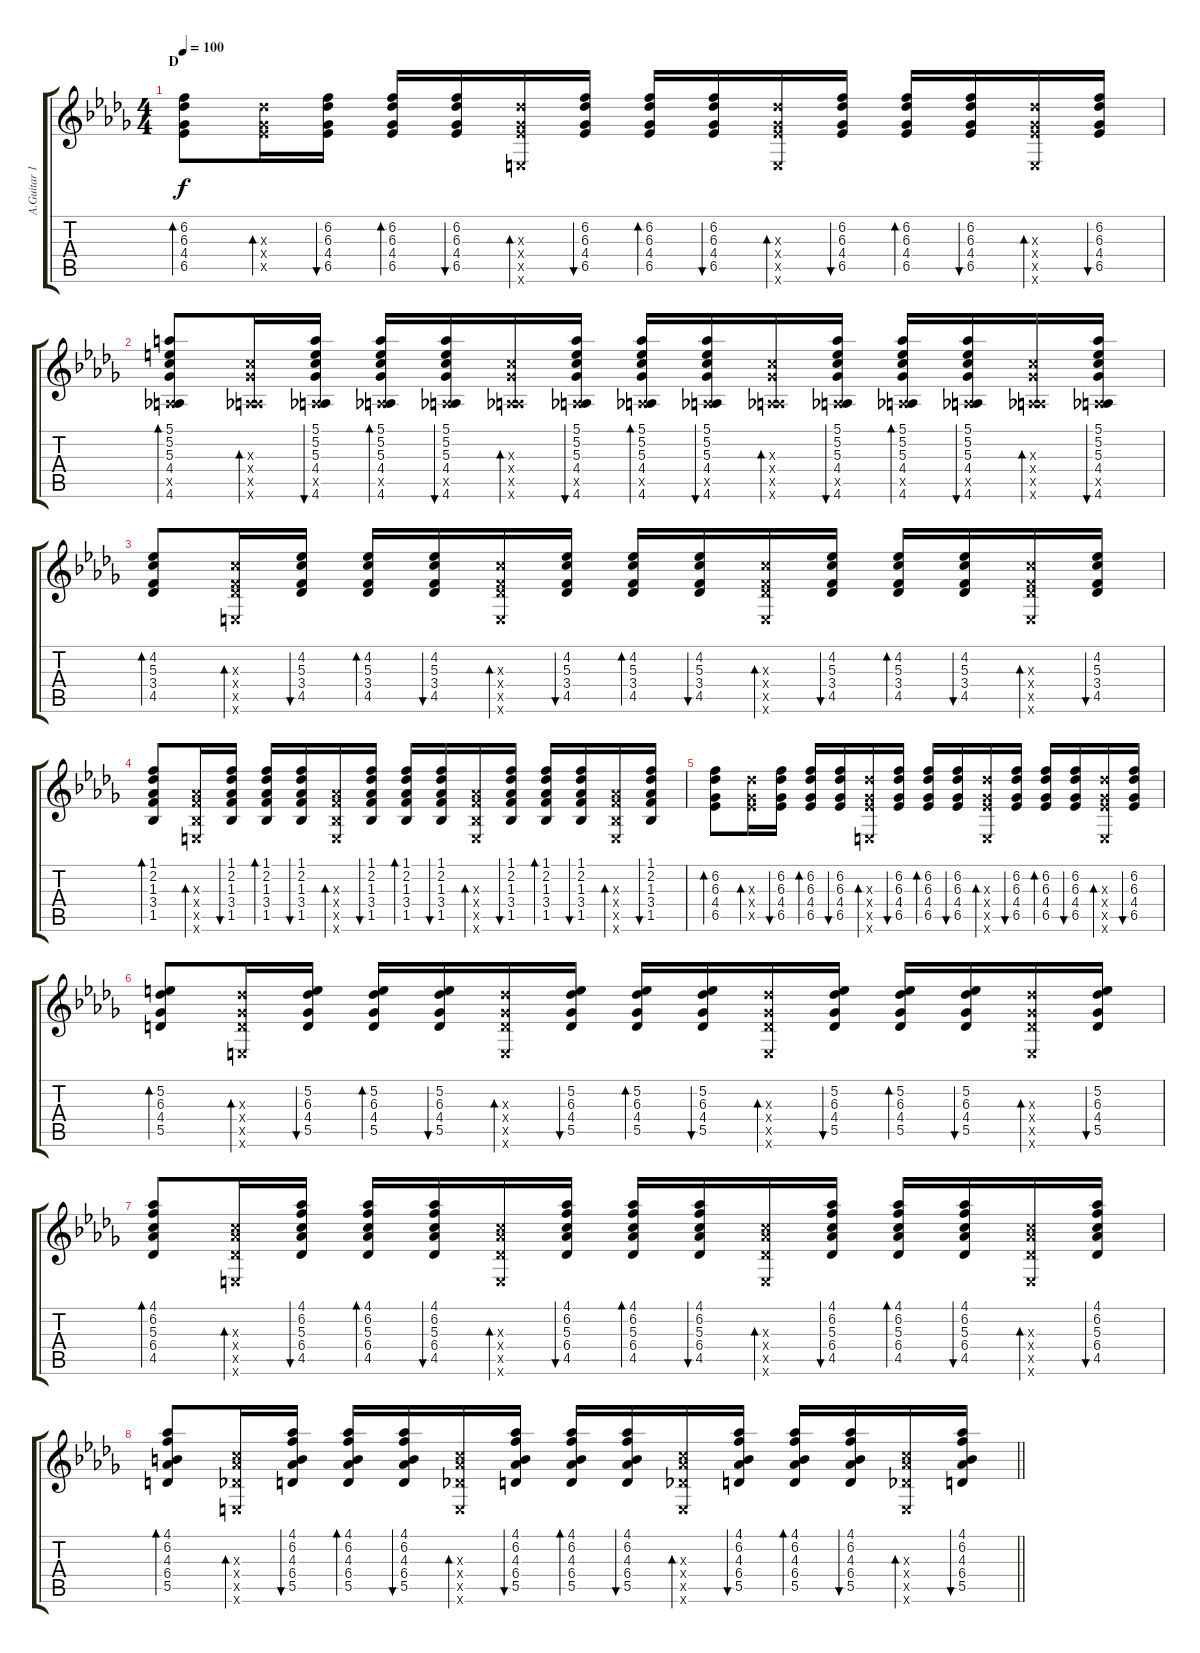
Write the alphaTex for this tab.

\track ("A.Guitar 1" "A.Guitar 1") {instrument acousticguitarsteel}
\staff {score tabs}
\tuning (E4 B3 G3 D3 A2 E2) {hide}
\ts (4 4)
\section ("" "D")
\tempo 100
\clef g2
\ks db
(6.2 6.3 4.4 6.5).8{bd 30 dy f} (6.3{x} 4.4{x} 6.5{x}).16{bd 30} (6.2 6.3 4.4 6.5).16{bu 30} (6.2 6.3 4.4 6.5).16{bd 30} (6.2 6.3 4.4 6.5).16{bu 30} (6.3{x} 4.4{x} 6.5{x} 0.6{x}).16{bd 30} (6.2 6.3 4.4 6.5).16{bu 30} (6.2 6.3 4.4 6.5).16{bd 30} (6.2 6.3 4.4 6.5).16{bu 30} (6.3{x} 4.4{x} 6.5{x} 0.6{x}).16{bd 30} (6.2 6.3 4.4 6.5).16{bu 30} (6.2 6.3 4.4 6.5).16{bd 30} (6.2 6.3 4.4 6.5).16{bu 30} (6.3{x} 4.4{x} 6.5{x} 0.6{x}).16{bd 30} (6.2 6.3 4.4 6.5).16{bu 30} |
(5.1 5.2 5.3 4.4 0.5{x} 4.6).8{bd 30} (5.3{x} 4.4{x} 0.5{x} 4.6{x}).16{bd 30} (5.1 5.2 5.3 4.4 0.5{x} 4.6).16{bu 30} (5.1 5.2 5.3 4.4 0.5{x} 4.6).16{bd 30} (5.1 5.2 5.3 4.4 0.5{x} 4.6).16{bu 30} (5.3{x} 4.4{x} 0.5{x} 4.6{x}).16{bd 30} (5.1 5.2 5.3 4.4 0.5{x} 4.6).16{bu 30} (5.1 5.2 5.3 4.4 0.5{x} 4.6).16{bd 30} (5.1 5.2 5.3 4.4 0.5{x} 4.6).16{bu 30} (5.3{x} 4.4{x} 0.5{x} 4.6{x}).16{bd 30} (5.1 5.2 5.3 4.4 0.5{x} 4.6).16{bu 30} (5.1 5.2 5.3 4.4 0.5{x} 4.6).16{bd 30} (5.1 5.2 5.3 4.4 0.5{x} 4.6).16{bu 30} (5.3{x} 4.4{x} 0.5{x} 4.6{x}).16{bd 30} (5.1 5.2 5.3 4.4 0.5{x} 4.6).16{bu 30} |
(4.2 5.3 3.4 4.5).8{bd 30} (5.3{x} 3.4{x} 4.5{x} 0.6{x}).16{bd 30} (4.2 5.3 3.4 4.5).16{bu 30} (4.2 5.3 3.4 4.5).16{bd 30} (4.2 5.3 3.4 4.5).16{bu 30} (5.3{x} 3.4{x} 4.5{x} 0.6{x}).16{bd 30} (4.2 5.3 3.4 4.5).16{bu 30} (4.2 5.3 3.4 4.5).16{bd 30} (4.2 5.3 3.4 4.5).16{bu 30} (5.3{x} 3.4{x} 4.5{x} 0.6{x}).16{bd 30} (4.2 5.3 3.4 4.5).16{bu 30} (4.2 5.3 3.4 4.5).16{bd 30} (4.2 5.3 3.4 4.5).16{bu 30} (5.3{x} 3.4{x} 4.5{x} 0.6{x}).16{bd 30} (4.2 5.3 3.4 4.5).16{bu 30} |
(1.1 2.2 1.3 3.4 1.5).8{bd 30} (1.3{x} 3.4{x} 1.5{x} 0.6{x}).16{bd 30} (1.1 2.2 1.3 3.4 1.5).16{bu 30} (1.1 2.2 1.3 3.4 1.5).16{bd 30} (1.1 2.2 1.3 3.4 1.5).16{bu 30} (1.3{x} 3.4{x} 1.5{x} 0.6{x}).16{bd 30} (1.1 2.2 1.3 3.4 1.5).16{bu 30} (1.1 2.2 1.3 3.4 1.5).16{bd 30} (1.1 2.2 1.3 3.4 1.5).16{bu 30} (1.3{x} 3.4{x} 1.5{x} 0.6{x}).16{bd 30} (1.1 2.2 1.3 3.4 1.5).16{bu 30} (1.1 2.2 1.3 3.4 1.5).16{bd 30} (1.1 2.2 1.3 3.4 1.5).16{bu 30} (1.3{x} 3.4{x} 1.5{x} 0.6{x}).16{bd 30} (1.1 2.2 1.3 3.4 1.5).16{bu 30} |
(6.2 6.3 4.4 6.5).8{bd 30} (6.3{x} 4.4{x} 6.5{x}).16{bd 30} (6.2 6.3 4.4 6.5).16{bu 30} (6.2 6.3 4.4 6.5).16{bd 30} (6.2 6.3 4.4 6.5).16{bu 30} (6.3{x} 4.4{x} 6.5{x} 0.6{x}).16{bd 30} (6.2 6.3 4.4 6.5).16{bu 30} (6.2 6.3 4.4 6.5).16{bd 30} (6.2 6.3 4.4 6.5).16{bu 30} (6.3{x} 4.4{x} 6.5{x} 0.6{x}).16{bd 30} (6.2 6.3 4.4 6.5).16{bu 30} (6.2 6.3 4.4 6.5).16{bd 30} (6.2 6.3 4.4 6.5).16{bu 30} (6.3{x} 4.4{x} 6.5{x} 0.6{x}).16{bd 30} (6.2 6.3 4.4 6.5).16{bu 30} |
(5.2 6.3 4.4 5.5).8{bd 30} (6.3{x} 4.4{x} 5.5{x} 0.6{x}).16{bd 30} (5.2 6.3 4.4 5.5).16{bu 30} (5.2 6.3 4.4 5.5).16{bd 30} (5.2 6.3 4.4 5.5).16{bu 30} (6.3{x} 4.4{x} 5.5{x} 0.6{x}).16{bd 30} (5.2 6.3 4.4 5.5).16{bu 30} (5.2 6.3 4.4 5.5).16{bd 30} (5.2 6.3 4.4 5.5).16{bu 30} (6.3{x} 4.4{x} 5.5{x} 0.6{x}).16{bd 30} (5.2 6.3 4.4 5.5).16{bu 30} (5.2 6.3 4.4 5.5).16{bd 30} (5.2 6.3 4.4 5.5).16{bu 30} (6.3{x} 4.4{x} 5.5{x} 0.6{x}).16{bd 30} (5.2 6.3 4.4 5.5).16{bu 30} |
(4.1 6.2 5.3 6.4 4.5).8{bd 30} (5.3{x} 6.4{x} 4.5{x} 0.6{x}).16{bd 30} (4.1 6.2 5.3 6.4 4.5).16{bu 30} (4.1 6.2 5.3 6.4 4.5).16{bd 30} (4.1 6.2 5.3 6.4 4.5).16{bu 30} (5.3{x} 6.4{x} 4.5{x} 0.6{x}).16{bd 30} (4.1 6.2 5.3 6.4 4.5).16{bu 30} (4.1 6.2 5.3 6.4 4.5).16{bd 30} (4.1 6.2 5.3 6.4 4.5).16{bu 30} (5.3{x} 6.4{x} 4.5{x} 0.6{x}).16{bd 30} (4.1 6.2 5.3 6.4 4.5).16{bu 30} (4.1 6.2 5.3 6.4 4.5).16{bd 30} (4.1 6.2 5.3 6.4 4.5).16{bu 30} (5.3{x} 6.4{x} 4.5{x} 0.6{x}).16{bd 30} (4.1 6.2 5.3 6.4 4.5).16{bu 30} |
\barLineRight lightlight
(4.1 6.2 4.3 6.4 5.5).8{bd 30} (5.3{x} 6.4{x} 4.5{x} 0.6{x}).16{bd 30} (4.1 6.2 4.3 6.4 5.5).16{bu 30} (4.1 6.2 4.3 6.4 5.5).16{bd 30} (4.1 6.2 4.3 6.4 5.5).16{bu 30} (5.3{x} 6.4{x} 4.5{x} 0.6{x}).16{bd 30} (4.1 6.2 4.3 6.4 5.5).16{bu 30} (4.1 6.2 4.3 6.4 5.5).16{bd 30} (4.1 6.2 4.3 6.4 5.5).16{bu 30} (5.3{x} 6.4{x} 4.5{x} 0.6{x}).16{bd 30} (4.1 6.2 4.3 6.4 5.5).16{bu 30} (4.1 6.2 4.3 6.4 5.5).16{bd 30} (4.1 6.2 4.3 6.4 5.5).16{bu 30} (5.3{x} 6.4{x} 4.5{x} 0.6{x}).16{bd 30} (4.1 6.2 4.3 6.4 5.5).16{bu 30}
